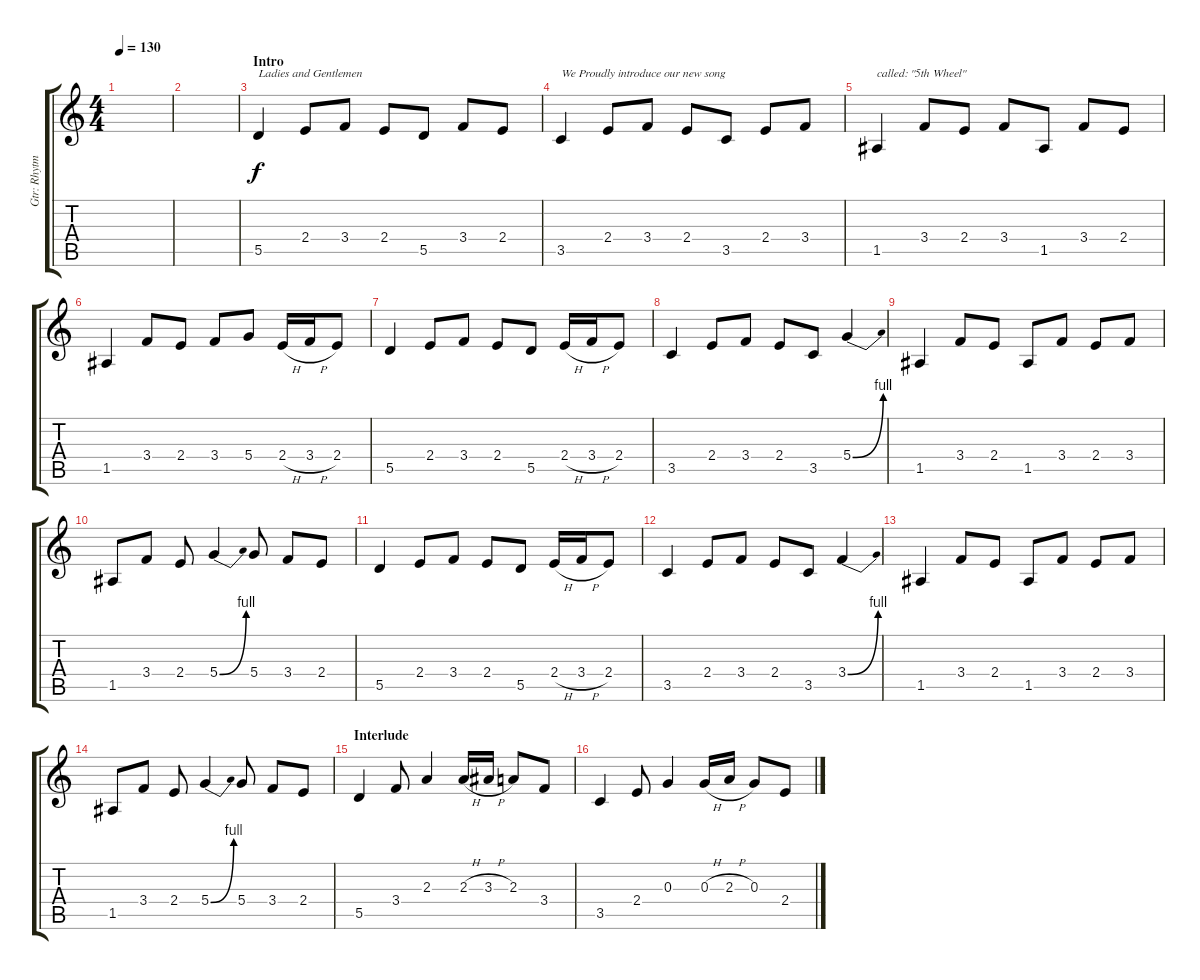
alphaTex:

\track ("Gtr: Rhytm and Lead" "Gtr: Rhytm") {instrument distortionguitar}
\staff {score tabs}
\tuning (E4 B3 G3 D3 A2 E2) {hide}
\ts (4 4)
\tempo 130
\clef g2
\ks c
|
|
\section ("" "Intro")
5.5.4{txt "Ladies and Gentlemen"} 2.4.8 3.4.8 2.4.8 5.5.8 3.4.8 2.4.8 |
3.5.4{txt "We Proudly introduce our new song"} 2.4.8 3.4.8 2.4.8 3.5.8 2.4.8 3.4.8 |
1.5.4{txt "called: \"5th Wheel\""} 3.4.8 2.4.8 3.4.8 1.5.8 3.4.8 2.4.8 |
1.5.4 3.4.8 2.4.8 3.4.8 5.4.8 2.4{h}.16 3.4{h}.16 2.4.8 |
5.5.4 2.4.8 3.4.8 2.4.8 5.5.8 2.4{h}.16 3.4{h}.16 2.4.8 |
3.5.4 2.4.8 3.4.8 2.4.8 3.5.8 5.4{be (bend 0 0 60 4)}.4 |
1.5.4 3.4.8 2.4.8 1.5.8 3.4.8 2.4.8 3.4.8 |
1.5.8 3.4.8 2.4.8 5.4{be (bend 0 0 60 4)}.4 5.4.8 3.4.8 2.4.8 |
5.5.4 2.4.8 3.4.8 2.4.8 5.5.8 2.4{h}.16 3.4{h}.16 2.4.8 |
3.5.4 2.4.8 3.4.8 2.4.8 3.5.8 3.4{be (bend 0 0 60 4)}.4 |
1.5.4 3.4.8 2.4.8 1.5.8 3.4.8 2.4.8 3.4.8 |
1.5.8 3.4.8 2.4.8 5.4{be (bend 0 0 60 4)}.4 5.4.8 3.4.8 2.4.8 |
\section ("" "Interlude")
5.5.4 3.4.8 2.3.4 2.3{h}.16 3.3{h}.16 2.3.8 3.4.8 |
3.5.4 2.4.8 0.3.4 0.3{h}.16 2.3{h}.16 0.3.8 2.4.8
